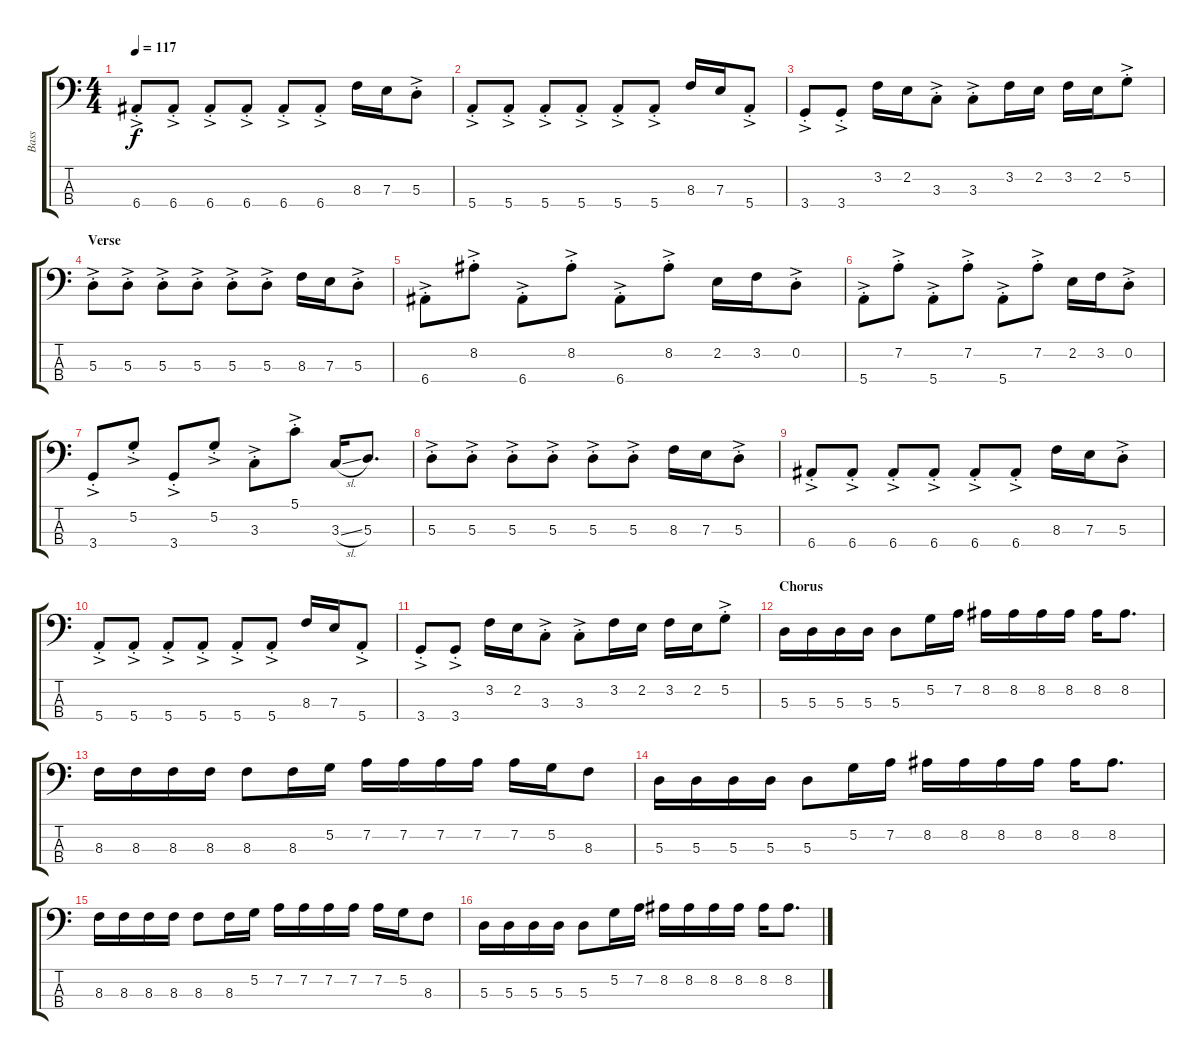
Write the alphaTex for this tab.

\track ("Bass" "Bass") {instrument slapbass1}
\staff {score tabs}
\tuning (G2 D2 A1 E1) {hide}
\ts (4 4)
\tempo 117
\clef f4
\ks c
6.4{ac st}.8{dy f} 6.4{ac st}.8 6.4{ac st}.8 6.4{ac st}.8 6.4{ac st}.8 6.4{ac st}.8 8.3.16 7.3.16 5.3{ac st}.8 |
5.4{ac st}.8 5.4{ac st}.8 5.4{ac st}.8 5.4{ac st}.8 5.4{ac st}.8 5.4{ac st}.8 8.3.16 7.3.16 5.4{ac st}.8 |
3.4{ac st}.8 3.4{ac st}.8 3.2.16 2.2.16 3.3{ac st}.8 3.3{ac st}.8 3.2.16 2.2.16 3.2.16 2.2.16 5.2{ac st}.8 |
\section ("" "Verse")
5.3{ac st}.8 5.3{ac st}.8 5.3{ac st}.8 5.3{ac st}.8 5.3{ac st}.8 5.3{ac st}.8 8.3.16 7.3.16 5.3{ac st}.8 |
6.4{ac st}.8 8.2{ac st}.8 6.4{ac st}.8 8.2{ac st}.8 6.4{ac st}.8 8.2{ac st}.8 2.2.16 3.2.16 0.2{ac st}.8 |
5.4{ac st}.8 7.2{ac st}.8 5.4{ac st}.8 7.2{ac st}.8 5.4{ac st}.8 7.2{ac st}.8 2.2.16 3.2.16 0.2{ac st}.8 |
3.4{ac st}.8 5.2{ac st}.8 3.4{ac st}.8 5.2{ac st}.8 3.3{ac st}.8 5.1{ac st}.8 3.3{sl}.16 5.3.8{d} |
5.3{ac st}.8 5.3{ac st}.8 5.3{ac st}.8 5.3{ac st}.8 5.3{ac st}.8 5.3{ac st}.8 8.3.16 7.3.16 5.3{ac st}.8 |
6.4{ac st}.8 6.4{ac st}.8 6.4{ac st}.8 6.4{ac st}.8 6.4{ac st}.8 6.4{ac st}.8 8.3.16 7.3.16 5.3{ac st}.8 |
5.4{ac st}.8 5.4{ac st}.8 5.4{ac st}.8 5.4{ac st}.8 5.4{ac st}.8 5.4{ac st}.8 8.3.16 7.3.16 5.4{ac st}.8 |
3.4{ac st}.8 3.4{ac st}.8 3.2.16 2.2.16 3.3{ac st}.8 3.3{ac st}.8 3.2.16 2.2.16 3.2.16 2.2.16 5.2{ac st}.8 |
\section ("" "Chorus")
5.3.16 5.3.16 5.3.16 5.3.16 5.3.8 5.2.16 7.2.16 8.2.16 8.2.16 8.2.16 8.2.16 8.2.16 8.2.8{d} |
8.3.16 8.3.16 8.3.16 8.3.16 8.3.8 8.3.16 5.2.16 7.2.16 7.2.16 7.2.16 7.2.16 7.2.16 5.2.16 8.3.8 |
5.3.16 5.3.16 5.3.16 5.3.16 5.3.8 5.2.16 7.2.16 8.2.16 8.2.16 8.2.16 8.2.16 8.2.16 8.2.8{d} |
8.3.16 8.3.16 8.3.16 8.3.16 8.3.8 8.3.16 5.2.16 7.2.16 7.2.16 7.2.16 7.2.16 7.2.16 5.2.16 8.3.8 |
5.3.16 5.3.16 5.3.16 5.3.16 5.3.8 5.2.16 7.2.16 8.2.16 8.2.16 8.2.16 8.2.16 8.2.16 8.2.8{d}
